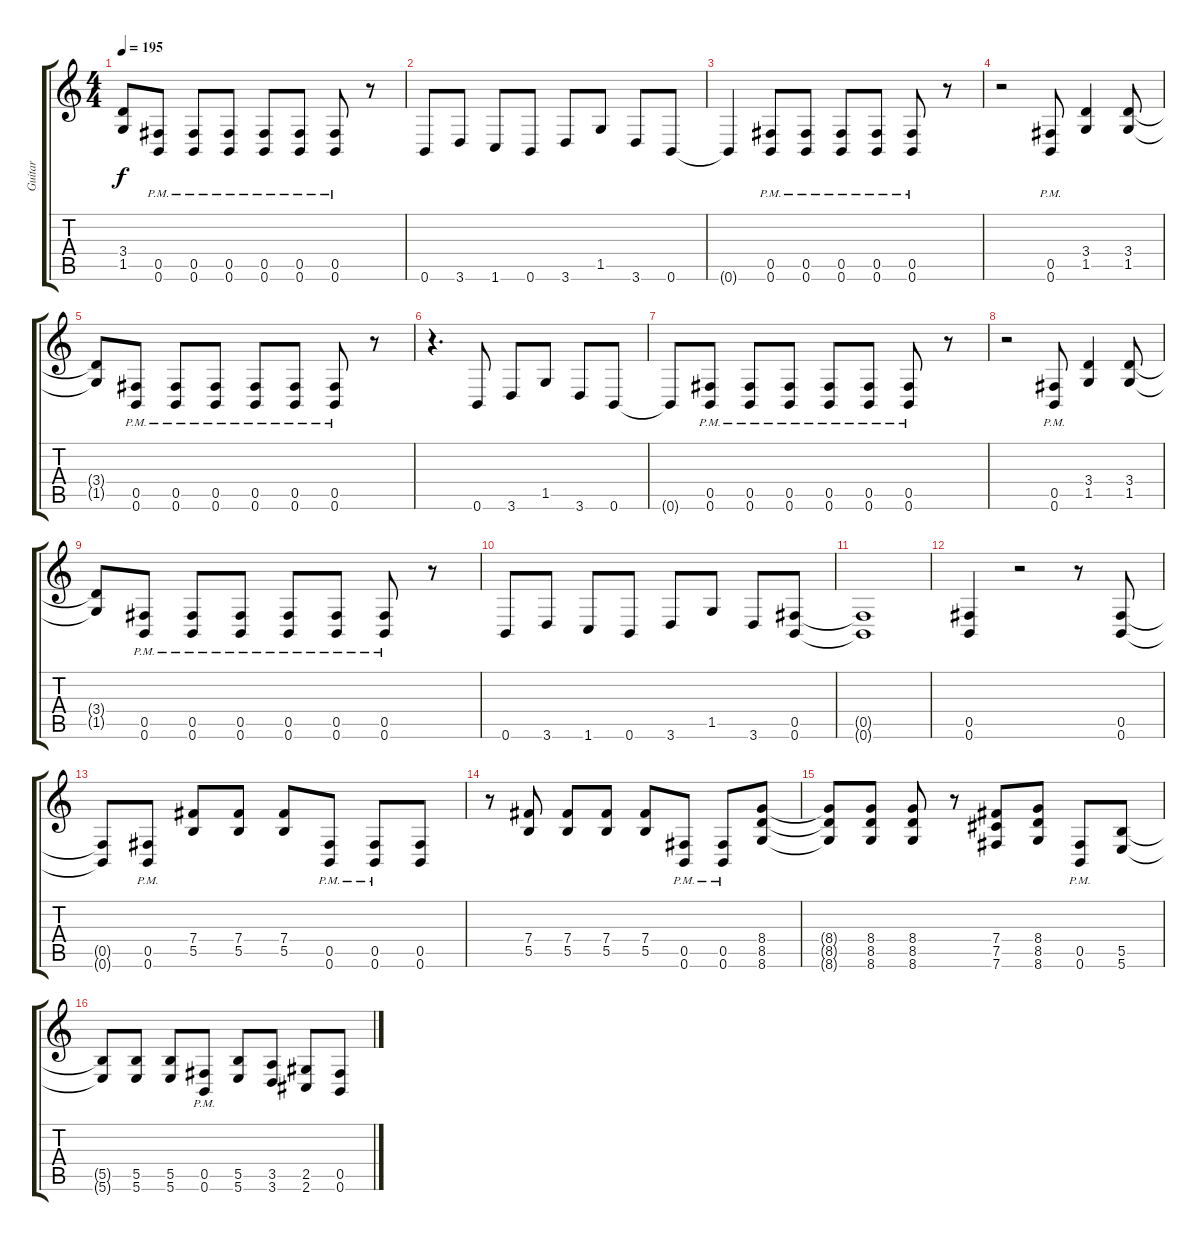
\track ("Guitar" "Guitar") {instrument distortionguitar}
\staff {score tabs}
\tuning (Db4 Ab3 E3 B2 Gb2 B1) {hide}
\ts (4 4)
\tempo 195
\clef g2
\ks c
(3.4{t} 1.5{t}).8{dy f} (0.5{pm} 0.6{pm}).8 (0.5{pm} 0.6{pm}).8 (0.5{pm} 0.6{pm}).8 (0.5{pm} 0.6{pm}).8 (0.5{pm} 0.6{pm}).8 (0.5{pm} 0.6{pm}).8 r.8 |
0.6.8 3.6.8 1.6.8 0.6.8 3.6.8 1.5.8 3.6.8 0.6.8 |
0.6{t}.4 (0.5{pm} 0.6{pm}).8 (0.5{pm} 0.6{pm}).8 (0.5{pm} 0.6{pm}).8 (0.5{pm} 0.6{pm}).8 (0.5{pm} 0.6{pm}).8 r.8 |
r.2 (0.5{pm} 0.6{pm}).8 (3.4 1.5).4 (3.4 1.5).8 |
(3.4{t} 1.5{t}).8 (0.5{pm} 0.6{pm}).8 (0.5{pm} 0.6{pm}).8 (0.5{pm} 0.6{pm}).8 (0.5{pm} 0.6{pm}).8 (0.5{pm} 0.6{pm}).8 (0.5{pm} 0.6{pm}).8 r.8 |
r.4{d} 0.6.8 3.6.8 1.5.8 3.6.8 0.6.8 |
0.6{t}.8 (0.5{pm} 0.6{pm}).8 (0.5{pm} 0.6{pm}).8 (0.5{pm} 0.6{pm}).8 (0.5{pm} 0.6{pm}).8 (0.5{pm} 0.6{pm}).8 (0.5{pm} 0.6{pm}).8 r.8 |
r.2 (0.5{pm} 0.6{pm}).8 (3.4 1.5).4 (3.4 1.5).8 |
(3.4{t} 1.5{t}).8 (0.5{pm} 0.6{pm}).8 (0.5{pm} 0.6{pm}).8 (0.5{pm} 0.6{pm}).8 (0.5{pm} 0.6{pm}).8 (0.5{pm} 0.6{pm}).8 (0.5{pm} 0.6{pm}).8 r.8 |
0.6.8 3.6.8 1.6.8 0.6.8 3.6.8 1.5.8 3.6.8 (0.5 0.6).8 |
(0.5{t} 0.6{t}).1 |
(0.5 0.6).4 r.2 r.8 (0.5 0.6).8 |
(0.5{t} 0.6{t}).8 (0.5{pm} 0.6{pm}).8 (7.4 5.5).8 (7.4 5.5).8 (7.4 5.5).8 (0.5{pm} 0.6{pm}).8 (0.5{pm} 0.6{pm}).8 (0.5 0.6).8 |
r.8 (7.4 5.5).8 (7.4 5.5).8 (7.4 5.5).8 (7.4 5.5).8 (0.5{pm} 0.6{pm}).8 (0.5{pm} 0.6{pm}).8 (8.4 8.5 8.6).8 |
(8.4{t} 8.5{t} 8.6{t}).8 (8.4 8.5 8.6).8 (8.4 8.5 8.6).8 r.8 (7.4 7.5 7.6).8 (8.4 8.5 8.6).8 (0.5{pm} 0.6{pm}).8 (5.5 5.6).8 |
(5.5{t} 5.6{t}).8 (5.5 5.6).8 (5.5 5.6).8 (0.5{pm} 0.6{pm}).8 (5.5 5.6).8 (3.5 3.6).8 (2.5 2.6).8 (0.5 0.6).8
